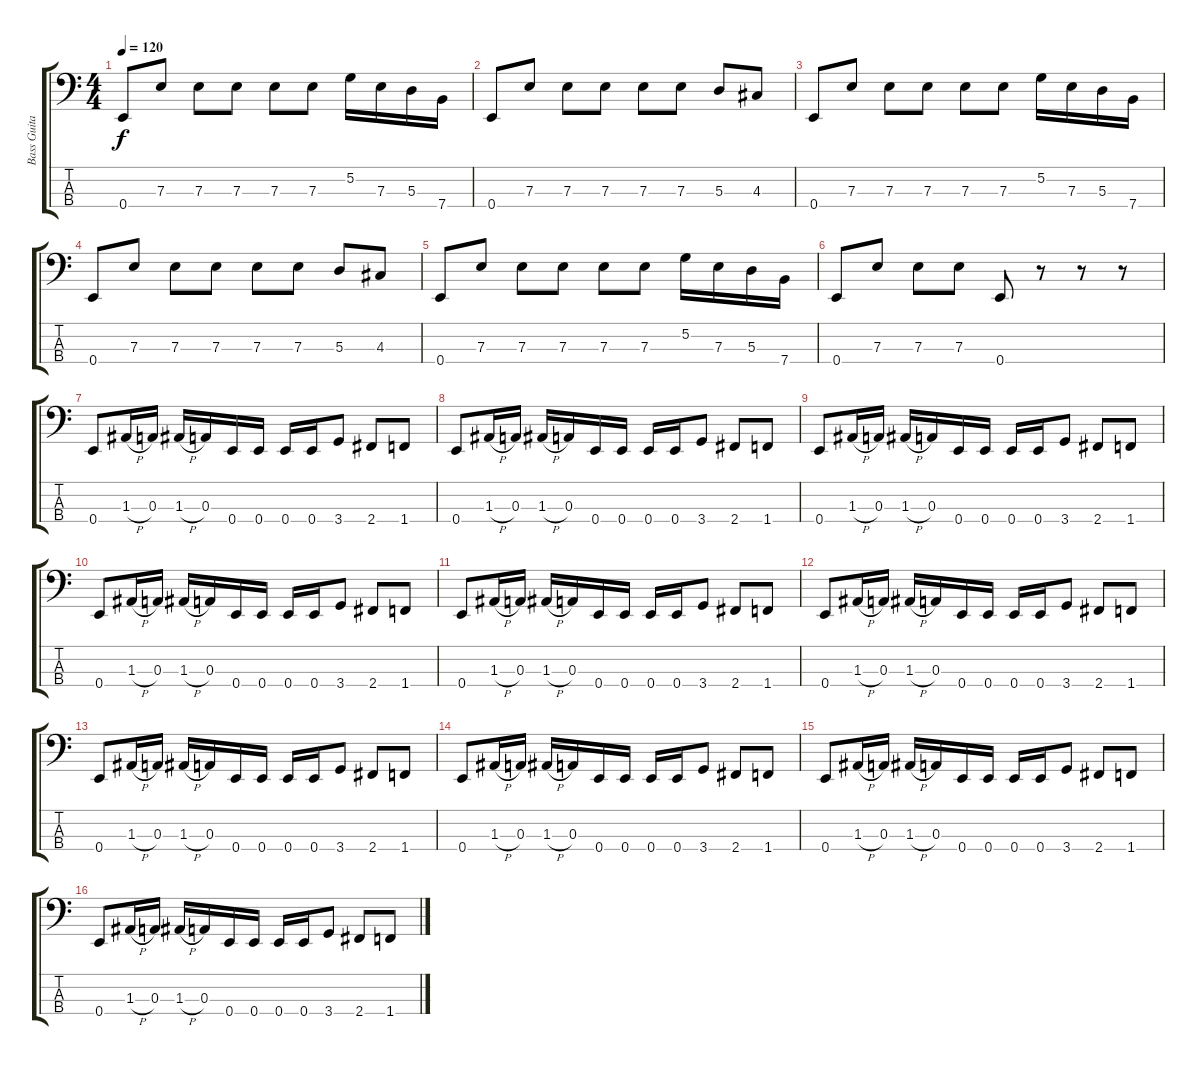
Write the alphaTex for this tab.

\track ("Bass Guitar" "Bass Guita") {instrument electricbassfinger}
\staff {score tabs}
\tuning (G2 D2 A1 E1) {hide}
\ts (4 4)
\tempo 120
\clef f4
\ks c
0.4.8{dy f} 7.3.8 7.3.8 7.3.8 7.3.8 7.3.8 5.2.16 7.3.16 5.3.16 7.4.16 |
0.4.8 7.3.8 7.3.8 7.3.8 7.3.8 7.3.8 5.3.8 4.3.8 |
0.4.8 7.3.8 7.3.8 7.3.8 7.3.8 7.3.8 5.2.16 7.3.16 5.3.16 7.4.16 |
0.4.8 7.3.8 7.3.8 7.3.8 7.3.8 7.3.8 5.3.8 4.3.8 |
0.4.8 7.3.8 7.3.8 7.3.8 7.3.8 7.3.8 5.2.16 7.3.16 5.3.16 7.4.16 |
0.4.8 7.3.8 7.3.8 7.3.8 0.4.8 r.8 r.8 r.8 |
0.4.8 1.3{h}.16 0.3.16 1.3{h}.16 0.3.16 0.4.16 0.4.16 0.4.16 0.4.16 3.4.8 2.4.8 1.4.8 |
0.4.8 1.3{h}.16 0.3.16 1.3{h}.16 0.3.16 0.4.16 0.4.16 0.4.16 0.4.16 3.4.8 2.4.8 1.4.8 |
0.4.8 1.3{h}.16 0.3.16 1.3{h}.16 0.3.16 0.4.16 0.4.16 0.4.16 0.4.16 3.4.8 2.4.8 1.4.8 |
0.4.8 1.3{h}.16 0.3.16 1.3{h}.16 0.3.16 0.4.16 0.4.16 0.4.16 0.4.16 3.4.8 2.4.8 1.4.8 |
0.4.8 1.3{h}.16 0.3.16 1.3{h}.16 0.3.16 0.4.16 0.4.16 0.4.16 0.4.16 3.4.8 2.4.8 1.4.8 |
0.4.8 1.3{h}.16 0.3.16 1.3{h}.16 0.3.16 0.4.16 0.4.16 0.4.16 0.4.16 3.4.8 2.4.8 1.4.8 |
0.4.8 1.3{h}.16 0.3.16 1.3{h}.16 0.3.16 0.4.16 0.4.16 0.4.16 0.4.16 3.4.8 2.4.8 1.4.8 |
0.4.8 1.3{h}.16 0.3.16 1.3{h}.16 0.3.16 0.4.16 0.4.16 0.4.16 0.4.16 3.4.8 2.4.8 1.4.8 |
0.4.8 1.3{h}.16 0.3.16 1.3{h}.16 0.3.16 0.4.16 0.4.16 0.4.16 0.4.16 3.4.8 2.4.8 1.4.8 |
0.4.8 1.3{h}.16 0.3.16 1.3{h}.16 0.3.16 0.4.16 0.4.16 0.4.16 0.4.16 3.4.8 2.4.8 1.4.8
